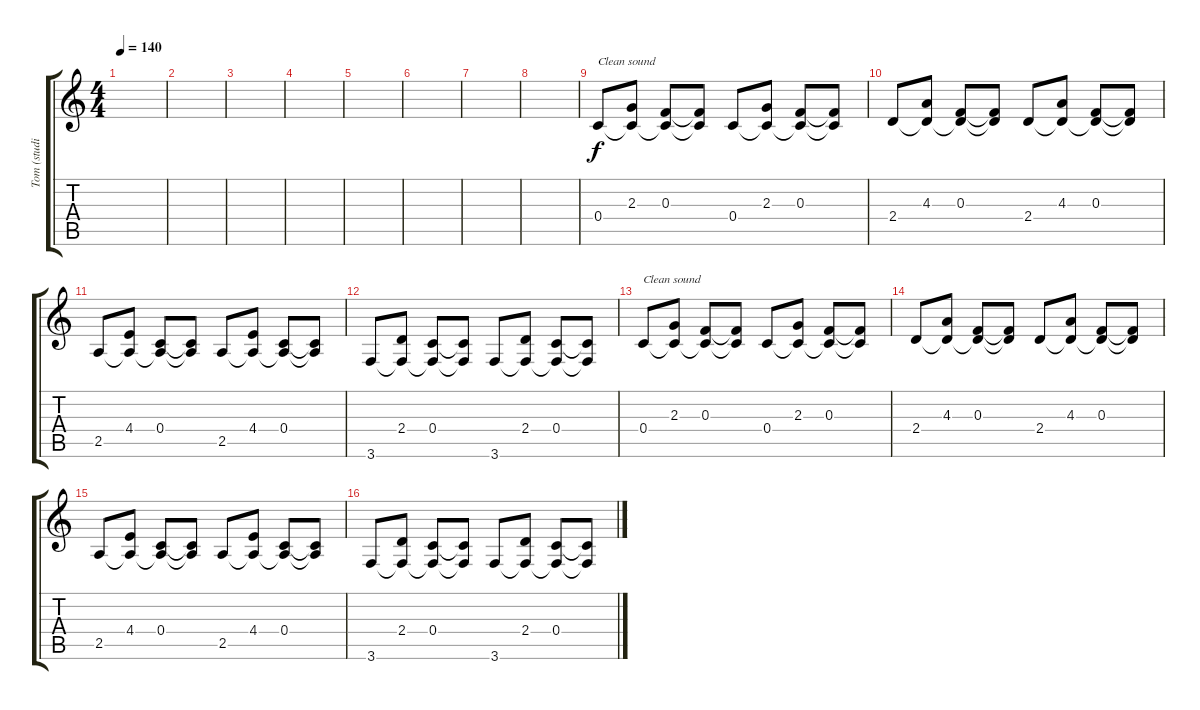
\track ("Tom (studio guitar)" "Tom (studi") {instrument electricguitarjazz}
\staff {score tabs}
\tuning (D4 A3 F3 C3 G2 D2) {hide}
\ts (4 4)
\tempo 140
\clef g2
\ks c
|
|
|
|
|
|
|
|
0.4.8{txt "Clean sound"} (2.3 0.4{t}).8 (0.3 0.4{t}).8 (0.3{t} 0.4{t}).8 0.4.8 (2.3 0.4{t}).8 (0.3 0.4{t}).8 (0.3{t} 0.4{t}).8 |
2.4.8 (4.3 2.4{t}).8 (0.3 2.4{t}).8 (0.3{t} 2.4{t}).8 2.4.8 (4.3 2.4{t}).8 (0.3 2.4{t}).8 (0.3{t} 2.4{t}).8 |
2.5.8 (4.4 2.5{t}).8 (0.4 2.5{t}).8 (0.4{t} 2.5{t}).8 2.5.8 (4.4 2.5{t}).8 (0.4 2.5{t}).8 (0.4{t} 2.5{t}).8 |
3.6.8 (2.4 3.6{t}).8 (0.4 3.6{t}).8 (0.4{t} 3.6{t}).8 3.6.8 (2.4 3.6{t}).8 (0.4 3.6{t}).8 (0.4{t} 3.6{t}).8 |
0.4.8{txt "Clean sound"} (2.3 0.4{t}).8 (0.3 0.4{t}).8 (0.3{t} 0.4{t}).8 0.4.8 (2.3 0.4{t}).8 (0.3 0.4{t}).8 (0.3{t} 0.4{t}).8 |
2.4.8 (4.3 2.4{t}).8 (0.3 2.4{t}).8 (0.3{t} 2.4{t}).8 2.4.8 (4.3 2.4{t}).8 (0.3 2.4{t}).8 (0.3{t} 2.4{t}).8 |
2.5.8 (4.4 2.5{t}).8 (0.4 2.5{t}).8 (0.4{t} 2.5{t}).8 2.5.8 (4.4 2.5{t}).8 (0.4 2.5{t}).8 (0.4{t} 2.5{t}).8 |
3.6.8 (2.4 3.6{t}).8 (0.4 3.6{t}).8 (0.4{t} 3.6{t}).8 3.6.8 (2.4 3.6{t}).8 (0.4 3.6{t}).8 (0.4{t} 3.6{t}).8
